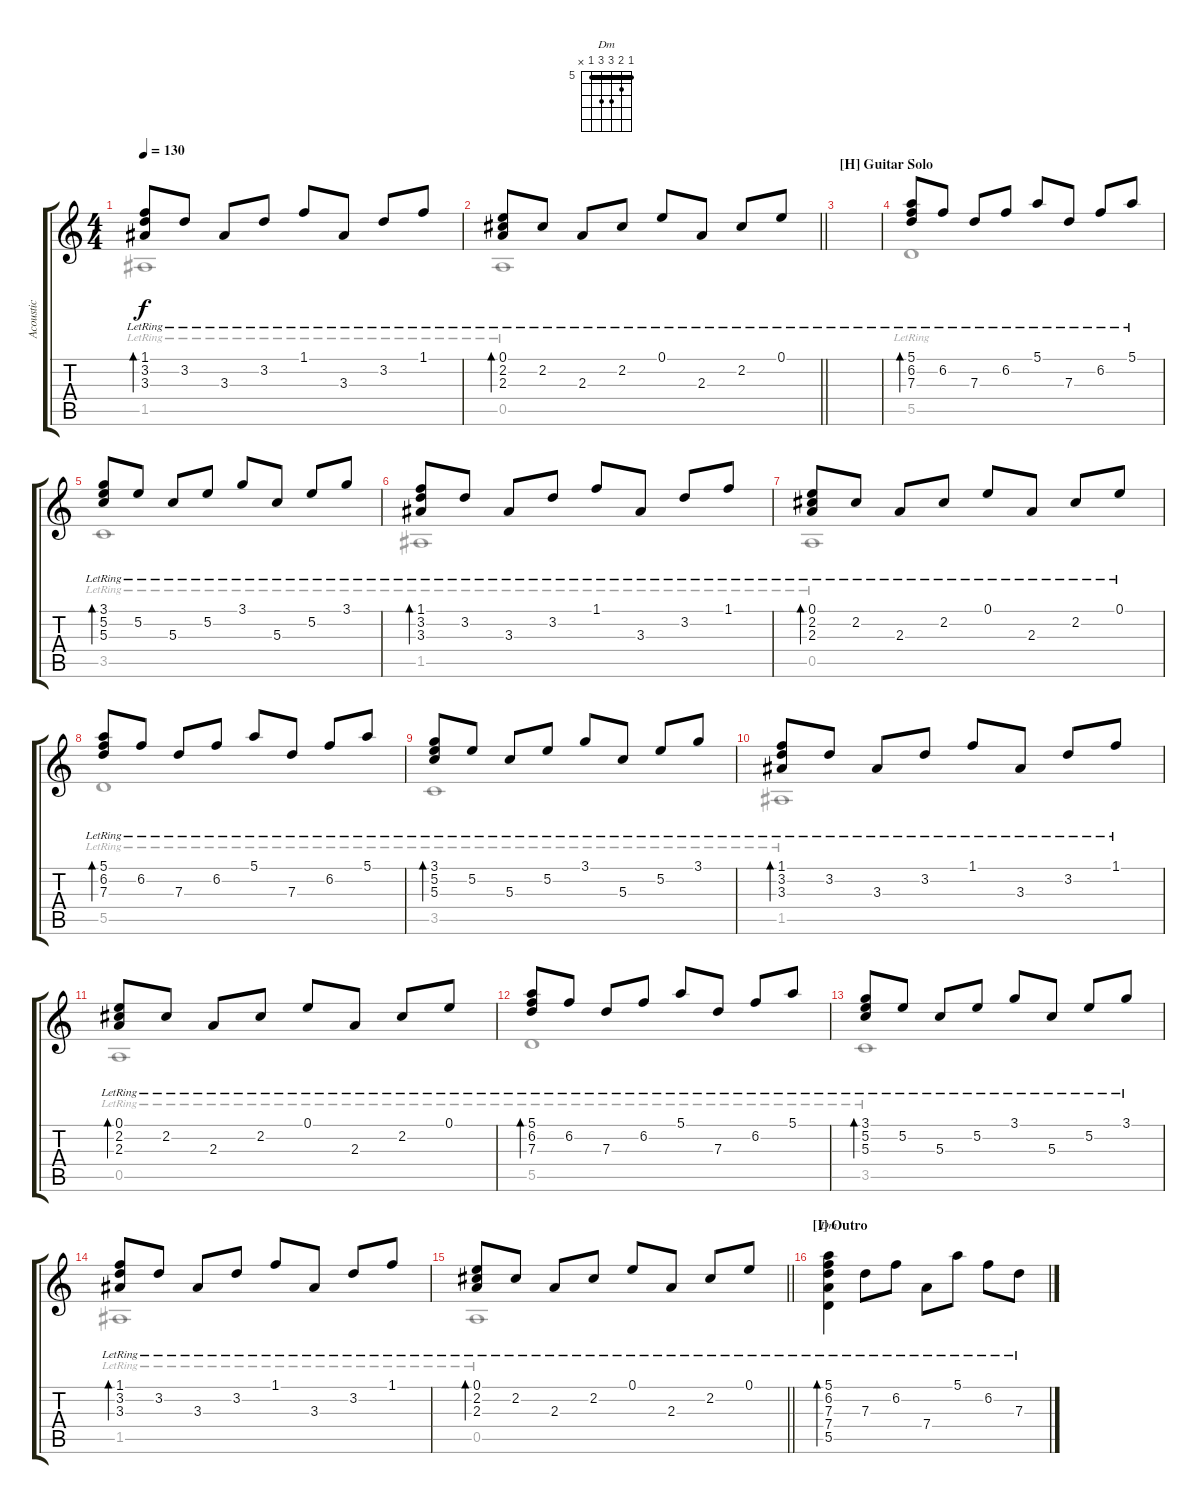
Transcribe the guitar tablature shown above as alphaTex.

\track ("Acoustic" "Acoustic") {instrument acousticguitarsteel}
\staff {score tabs}
\tuning (E4 B3 G3 D3 A2 E2) {hide}
\chord ("Dm" 5 6 7 7 5 x) {firstfret 5 barre 5}
\voice
\ts (4 4)
\tempo 130
\clef g2
\ks c
(1.1{lr} 3.2 3.3).8{bd 240 dy f} 3.2{lr}.8 3.3{lr}.8 3.2{lr}.8 1.1{lr}.8 3.3{lr}.8 3.2{lr}.8 1.1{lr}.8 |
\barLineRight lightlight
(0.1{lr} 2.2 2.3).8{bd 240} 2.2{lr}.8 2.3{lr}.8 2.2{lr}.8 0.1{lr}.8 2.3{lr}.8 2.2{lr}.8 0.1{lr}.8 |
\section ("" "[H] Guitar Solo")
|
(5.1{lr} 6.2 7.3).8{bd 240 instrument acousticguitarsteel} 6.2{lr}.8 7.3{lr}.8 6.2{lr}.8 5.1{lr}.8 7.3{lr}.8 6.2{lr}.8 5.1{lr}.8 |
(3.1{lr} 5.2 5.3).8{bd 240} 5.2{lr}.8 5.3{lr}.8 5.2{lr}.8 3.1{lr}.8 5.3{lr}.8 5.2{lr}.8 3.1{lr}.8 |
(1.1{lr} 3.2 3.3).8{bd 240} 3.2{lr}.8 3.3{lr}.8 3.2{lr}.8 1.1{lr}.8 3.3{lr}.8 3.2{lr}.8 1.1{lr}.8 |
(0.1{lr} 2.2 2.3).8{bd 240} 2.2{lr}.8 2.3{lr}.8 2.2{lr}.8 0.1{lr}.8 2.3{lr}.8 2.2{lr}.8 0.1{lr}.8 |
(5.1{lr} 6.2 7.3).8{bd 240 instrument acousticguitarsteel} 6.2{lr}.8 7.3{lr}.8 6.2{lr}.8 5.1{lr}.8 7.3{lr}.8 6.2{lr}.8 5.1{lr}.8 |
(3.1{lr} 5.2 5.3).8{bd 240} 5.2{lr}.8 5.3{lr}.8 5.2{lr}.8 3.1{lr}.8 5.3{lr}.8 5.2{lr}.8 3.1{lr}.8 |
(1.1{lr} 3.2 3.3).8{bd 240} 3.2{lr}.8 3.3{lr}.8 3.2{lr}.8 1.1{lr}.8 3.3{lr}.8 3.2{lr}.8 1.1{lr}.8 |
(0.1{lr} 2.2 2.3).8{bd 240} 2.2{lr}.8 2.3{lr}.8 2.2{lr}.8 0.1{lr}.8 2.3{lr}.8 2.2{lr}.8 0.1{lr}.8 |
(5.1{lr} 6.2 7.3).8{bd 240 instrument acousticguitarsteel} 6.2{lr}.8 7.3{lr}.8 6.2{lr}.8 5.1{lr}.8 7.3{lr}.8 6.2{lr}.8 5.1{lr}.8 |
(3.1{lr} 5.2 5.3).8{bd 240} 5.2{lr}.8 5.3{lr}.8 5.2{lr}.8 3.1{lr}.8 5.3{lr}.8 5.2{lr}.8 3.1{lr}.8 |
(1.1{lr} 3.2 3.3).8{bd 240} 3.2{lr}.8 3.3{lr}.8 3.2{lr}.8 1.1{lr}.8 3.3{lr}.8 3.2{lr}.8 1.1{lr}.8 |
\barLineRight lightlight
(0.1{lr} 2.2 2.3).8{bd 240} 2.2{lr}.8 2.3{lr}.8 2.2{lr}.8 0.1{lr}.8 2.3{lr}.8 2.2{lr}.8 0.1{lr}.8 |
\section ("" "[I] Outro ")
(5.1{lr} 6.2{lr} 7.3{lr} 7.4{lr} 5.5{lr}).4{bd 120 ch "Dm"} 7.3{lr}.8 6.2{lr}.8 7.4{lr}.8 5.1{lr}.8 6.2{lr}.8 7.3{lr}.8
\voice
\clef g2
\ottava regular
\simile none
\ks c
1.5{lr}.1{dy f} |
\barLineRight lightlight
0.5{lr}.1 |
|
5.5{lr}.1 |
3.5{lr}.1 |
1.5{lr}.1 |
0.5{lr}.1 |
5.5{lr}.1 |
3.5{lr}.1 |
1.5{lr}.1 |
0.5{lr}.1 |
5.5{lr}.1 |
3.5{lr}.1 |
1.5{lr}.1 |
\barLineRight lightlight
0.5{lr}.1 |
